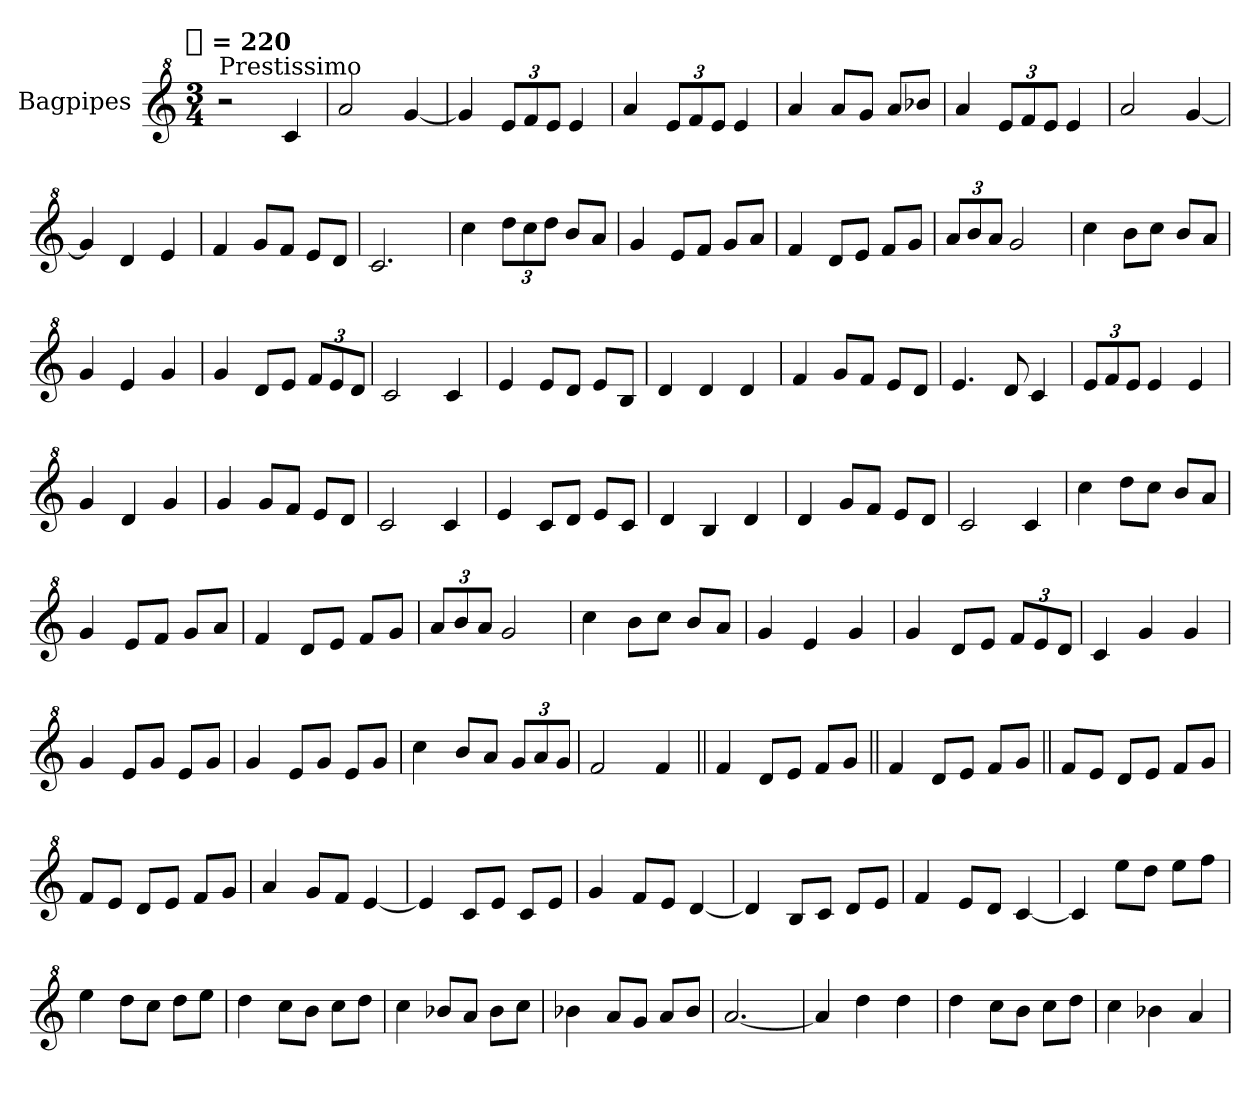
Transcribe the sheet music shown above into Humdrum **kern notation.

**kern
*part1
*staff1
*I"Bagpipes
*I'Bag
*clefG^2
*k[]
!!LO:TX:omd:t=[quarter] = 220
*M3/4
*MM220
=1
!LO:TX:a:t=Prestissimo
2r
4cc
=
2aa
[4gg
=
4gg]
12eeL
12ff
12eeJ
4ee
=
4aa
12eeL
12ff
12eeJ
4ee
=
4aa
8aaL
8ggJ
8aaL
8bb-XJ
=
4aa
12eeL
12ff
12eeJ
4ee
=
2aa
[4gg
=
4gg]
4dd
4ee
=
4ff
8ggL
8ffJ
8eeL
8ddJ
=
2.cc
=
4ccc
12dddL
12ccc
12dddJ
8bbL
8aaJ
=
4gg
8eeL
8ffJ
8ggL
8aaJ
=
4ff
8ddL
8eeJ
8ffL
8ggJ
=
12aaL
12bb
12aaJ
2gg
=
4ccc
8bbL
8cccJ
8bbL
8aaJ
=
4gg
4ee
4gg
=
4gg
8ddL
8eeJ
12ffL
12ee
12ddJ
=
2cc
4cc
=
4ee
8eeL
8ddJ
8eeL
8bJ
=
4dd
4dd
4dd
=
4ff
8ggL
8ffJ
8eeL
8ddJ
=
4.ee
8dd
4cc
=
12eeL
12ff
12eeJ
4ee
4ee
=
4gg
4dd
4gg
=
4gg
8ggL
8ffJ
8eeL
8ddJ
=
2cc
4cc
=
4ee
8ccL
8ddJ
8eeL
8ccJ
=
4dd
4b
4dd
=
4dd
8ggL
8ffJ
8eeL
8ddJ
=
2cc
4cc
=
4ccc
8dddL
8cccJ
8bbL
8aaJ
=
4gg
8eeL
8ffJ
8ggL
8aaJ
=
4ff
8ddL
8eeJ
8ffL
8ggJ
=
12aaL
12bb
12aaJ
2gg
=
4ccc
8bbL
8cccJ
8bbL
8aaJ
=
4gg
4ee
4gg
=
4gg
8ddL
8eeJ
12ffL
12ee
12ddJ
=
4cc
4gg
4gg
=
4gg
8eeL
8ggJ
8eeL
8ggJ
=
4gg
8eeL
8ggJ
8eeL
8ggJ
=
4ccc
8bbL
8aaJ
12ggL
12aa
12ggJ
=
2ff
4ff
=||
4ff
8ddL
8eeJ
8ffL
8ggJ
=||
4ff
8ddL
8eeJ
8ffL
8ggJ
=||
8ffL
8eeJ
8ddL
8eeJ
8ffL
8ggJ
=
8ffL
8eeJ
8ddL
8eeJ
8ffL
8ggJ
=
4aa
8ggL
8ffJ
[4ee
=
4ee]
8ccL
8eeJ
8ccL
8eeJ
=
4gg
8ffL
8eeJ
[4dd
=
4dd]
8bL
8ccJ
8ddL
8eeJ
=
4ff
8eeL
8ddJ
[4cc
=
4cc]
8eeeL
8dddJ
8eeeL
8fffJ
=
4eee
8dddL
8cccJ
8dddL
8eeeJ
=
4ddd
8cccL
8bbJ
8cccL
8dddJ
=
4ccc
8bb-XL
8aaJ
8bb-L
8cccJ
=
4bb-X
8aaL
8ggJ
8aaL
8bb-J
=
[2.aa
=
4aa]
4ddd
4ddd
=
4ddd
8cccL
8bbJ
8cccL
8dddJ
=
4ccc
4bb-X
4aa
=
*-
